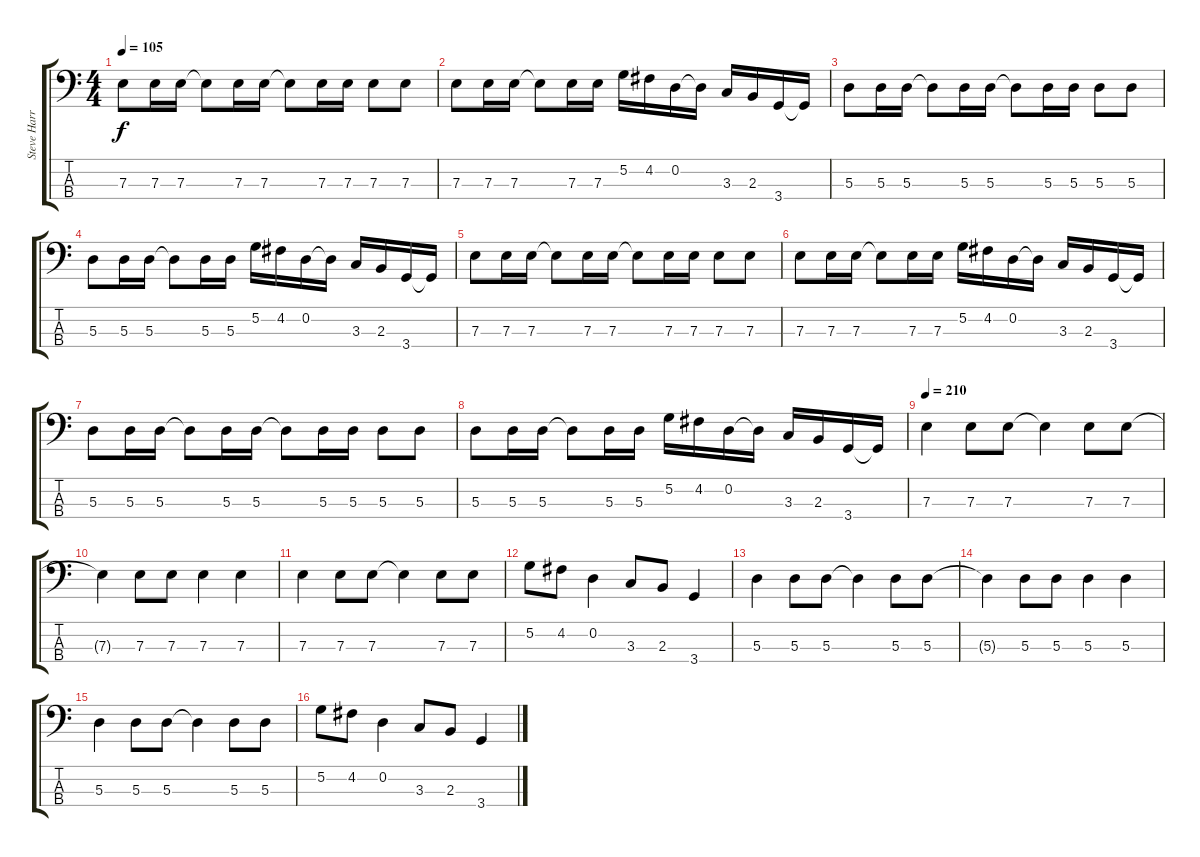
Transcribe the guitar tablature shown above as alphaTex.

\track ("Steve Harris" "Steve Harr") {instrument electricbassfinger}
\staff {score tabs}
\tuning (G2 D2 A1 E1) {hide}
\ts (4 4)
\tempo 105
\clef f4
\ks c
7.3.8{dy f} 7.3.16 7.3.16 7.3{t}.8 7.3.16 7.3.16 7.3{t}.8 7.3.16 7.3.16 7.3.8 7.3.8 |
7.3.8 7.3.16 7.3.16 7.3{t}.8 7.3.16 7.3.16 5.2.16 4.2.16 0.2.16 0.2{t}.16 3.3.16 2.3.16 3.4.16 3.4{t}.16 |
5.3.8 5.3.16 5.3.16 5.3{t}.8 5.3.16 5.3.16 5.3{t}.8 5.3.16 5.3.16 5.3.8 5.3.8 |
5.3.8 5.3.16 5.3.16 5.3{t}.8 5.3.16 5.3.16 5.2.16 4.2.16 0.2.16 0.2{t}.16 3.3.16 2.3.16 3.4.16 3.4{t}.16 |
7.3.8 7.3.16 7.3.16 7.3{t}.8 7.3.16 7.3.16 7.3{t}.8 7.3.16 7.3.16 7.3.8 7.3.8 |
7.3.8 7.3.16 7.3.16 7.3{t}.8 7.3.16 7.3.16 5.2.16 4.2.16 0.2.16 0.2{t}.16 3.3.16 2.3.16 3.4.16 3.4{t}.16 |
5.3.8 5.3.16 5.3.16 5.3{t}.8 5.3.16 5.3.16 5.3{t}.8 5.3.16 5.3.16 5.3.8 5.3.8 |
5.3.8 5.3.16 5.3.16 5.3{t}.8 5.3.16 5.3.16 5.2.16 4.2.16 0.2.16 0.2{t}.16 3.3.16 2.3.16 3.4.16 3.4{t}.16 |
\tempo 210
7.3.4 7.3.8 7.3.8 7.3{t}.4 7.3.8 7.3.8 |
7.3{t}.4 7.3.8 7.3.8 7.3.4 7.3.4 |
7.3.4 7.3.8 7.3.8 7.3{t}.4 7.3.8 7.3.8 |
5.2.8 4.2.8 0.2.4 3.3.8 2.3.8 3.4.4 |
5.3.4 5.3.8 5.3.8 5.3{t}.4 5.3.8 5.3.8 |
5.3{t}.4 5.3.8 5.3.8 5.3.4 5.3.4 |
5.3.4 5.3.8 5.3.8 5.3{t}.4 5.3.8 5.3.8 |
5.2.8 4.2.8 0.2.4 3.3.8 2.3.8 3.4.4
